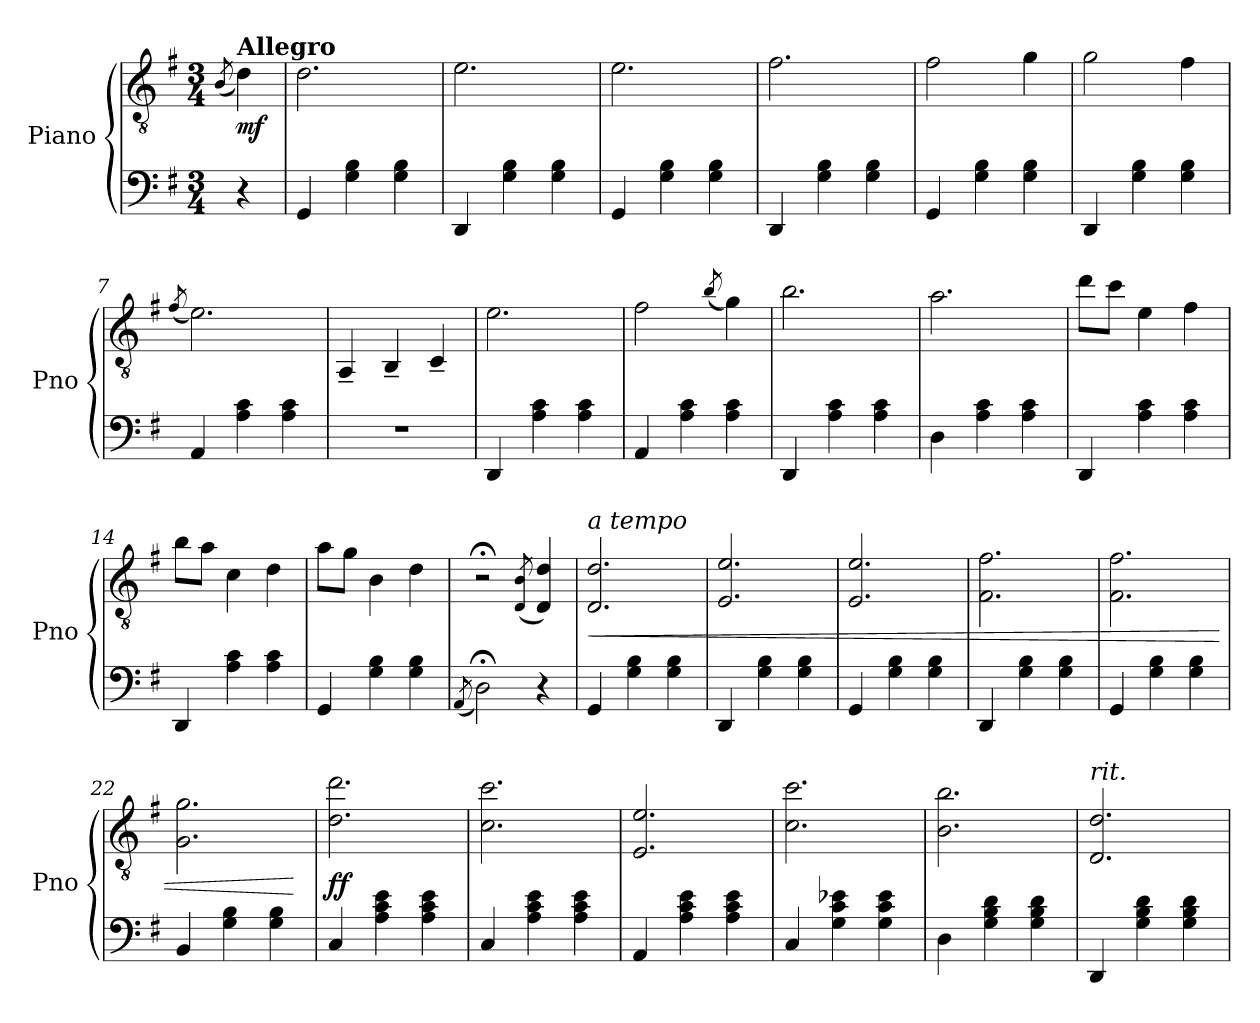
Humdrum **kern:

**kern	**kern	**dynam
*part2	*part1	*part1
*staff2	*staff1	*staff1
*I"Piano	*I"Piano	*
*I'Pno	*I'Pno	*
*clefF4	*clefGv2	*
*k[f#]	*k[f#]	*
*M3/4	*M3/4	*
*MM190	*MM190	*
=	=	=
.	(8qB/	.
!	!LO:TX:a:B:t=Allegro	!
!	!	!LO:DY:b
4r	4d\)	mf
=1	=1	=1
4GG/	2.d\	.
4G\ 4B\	.	.
4G\ 4B\	.	.
=2	=2	=2
4DD/	2.e\	.
4G\ 4B\	.	.
4G\ 4B\	.	.
=3	=3	=3
4GG/	2.e\	.
4G\ 4B\	.	.
4G\ 4B\	.	.
=4	=4	=4
4DD/	2.f#\	.
4G\ 4B\	.	.
4G\ 4B\	.	.
=5	=5	=5
4GG/	2f#\	.
4G\ 4B\	.	.
4G\ 4B\	4g\	.
=6	=6	=6
4DD/	2g\	.
4G\ 4B\	.	.
4G\ 4B\	4f#\	.
=7	=7	=7
.	(8qf#/	.
4AA/	2.e\)	.
4A\ 4c\	.	.
4A\ 4c\	.	.
!!LO:LB:g=z
=8	=8	=8
2.r	4AA~/	.
.	4BB~/	.
.	4C~/	.
=9	=9	=9
4DD/	2.e\	.
4A\ 4c\	.	.
4A\ 4c\	.	.
=10	=10	=10
4AA/	2f#\	.
4A\ 4c\	.	.
.	(8qb/	.
4A\ 4c\	4g\)	.
=11	=11	=11
4DD/	2.b\	.
4A\ 4c\	.	.
4A\ 4c\	.	.
=12	=12	=12
4D\	2.a\	.
4A\ 4c\	.	.
4A\ 4c\	.	.
=13	=13	=13
4DD/	8dd\L	.
.	8cc\J	.
4A\ 4c\	4e\	.
4A\ 4c\	4f#\	.
!!LO:LB:g=z
=14	=14	=14
4DD/	8b\L	.
.	8a\J	.
4A\ 4c\	4c\	.
4A\ 4c\	4d\	.
=15	=15	=15
4GG/	8a\L	.
.	8g\J	.
4G\ 4B\	4B\	.
4G\ 4B\	4d\	.
=16	=16	=16
(8qAA/	.	.
2D;<\)	2r;<	.
.	(8qD/ 8qB/	.
4r	4D/ 4d/)	.
=17	=17	=17
!	!LO:TX:a:i:t=a tempo	!
!	!	!LO:HP:b
4GG/	2.D/ 2.d/	<
4G\ 4B\	.	.
4G\ 4B\	.	.
=18	=18	=18
4DD/	2.E/ 2.e/	.
4G\ 4B\	.	.
4G\ 4B\	.	.
=19	=19	=19
4GG/	2.E/ 2.e/	.
4G\ 4B\	.	.
4G\ 4B\	.	.
=20	=20	=20
4DD/	2.F#\ 2.f#\	.
4G\ 4B\	.	.
4G\ 4B\	.	.
!!LO:LB:g=z
=21	=21	=21
4GG/	2.F#\ 2.f#\	.
4G\ 4B\	.	.
4G\ 4B\	.	.
=22	=22	=22
4BB/	2.G\ 2.g\	.
4G\ 4B\	.	.
4G\ 4B\	.	.
.	.	[
=23	=23	=23
!	!	!LO:DY:b
!	!	!LO:DY:n=1:b
4C/	2.d\ 2.dd\	f f
4A\ 4c\ 4e\	.	.
4A\ 4c\ 4e\	.	.
=24	=24	=24
4C/	2.c\ 2.cc\	.
4A\ 4c\ 4e\	.	.
4A\ 4c\ 4e\	.	.
=25	=25	=25
4AA/	2.E/ 2.e/	.
4A\ 4c\ 4e\	.	.
4A\ 4c\ 4e\	.	.
=26	=26	=26
4C/	2.c\ 2.cc\	.
4G\ 4c\ 4e-X\	.	.
4G\ 4c\ 4e-\	.	.
=27	=27	=27
4D\	2.B\ 2.b\	.
4G\ 4B\ 4d\	.	.
4G\ 4B\ 4d\	.	.
!!LO:LB:g=z
=28	=28	=28
!	!LO:TX:a:i:t=rit.	!
4DD/	2.D/ 2.d/	.
4G\ 4B\ 4d\	.	.
4G\ 4B\ 4d\	.	.
=	=	=
*-	*-	*-
